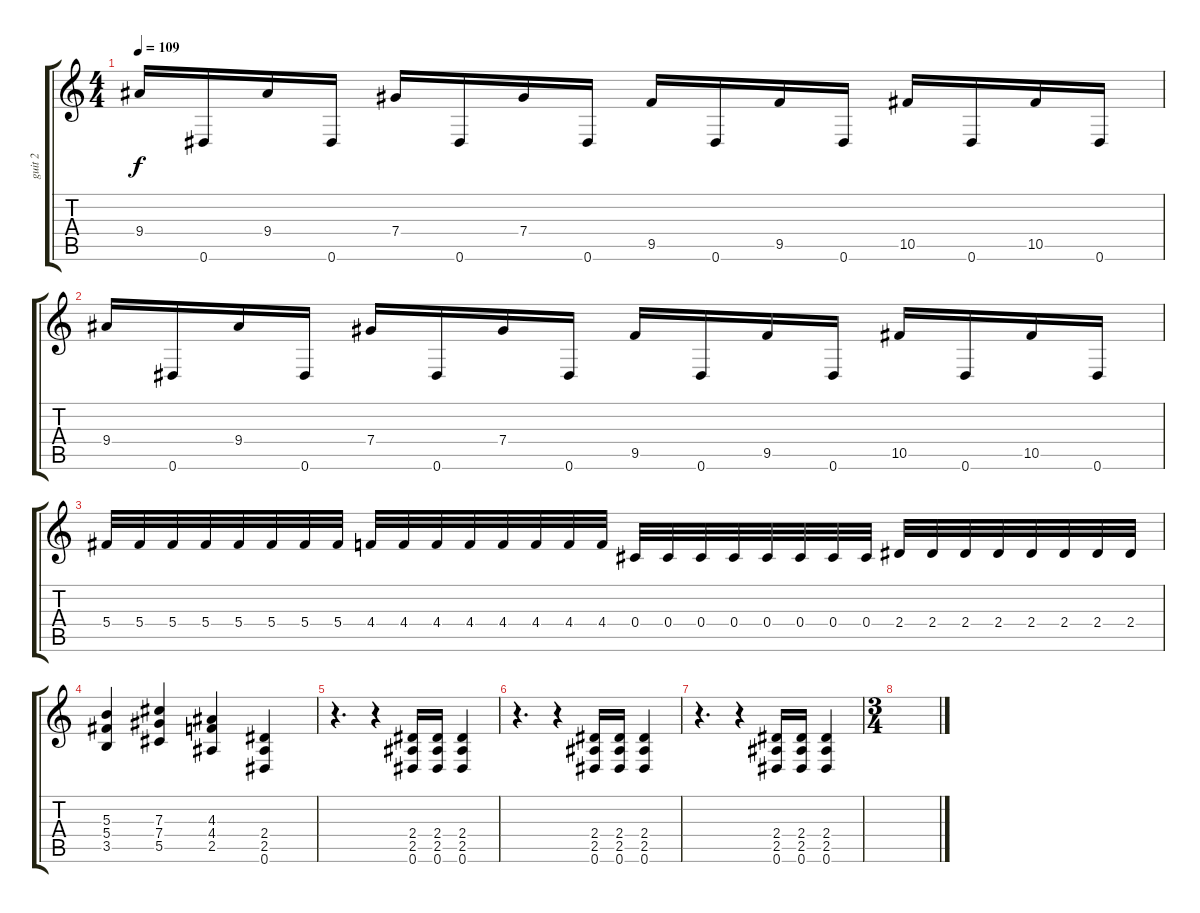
\track ("guit 2" "guit 2") {instrument distortionguitar}
\staff {score tabs}
\tuning (Eb4 Bb3 Gb3 Db3 Ab2 Eb2) {hide}
\ts (4 4)
\tempo 109
\clef g2
\ks c
9.4.16{dy f} 0.6.16 9.4.16 0.6.16 7.4.16 0.6.16 7.4.16 0.6.16 9.5.16 0.6.16 9.5.16 0.6.16 10.5.16 0.6.16 10.5.16 0.6.16 |
9.4.16 0.6.16 9.4.16 0.6.16 7.4.16 0.6.16 7.4.16 0.6.16 9.5.16 0.6.16 9.5.16 0.6.16 10.5.16 0.6.16 10.5.16 0.6.16 |
5.4.32 5.4.32 5.4.32 5.4.32 5.4.32 5.4.32 5.4.32 5.4.32 4.4.32 4.4.32 4.4.32 4.4.32 4.4.32 4.4.32 4.4.32 4.4.32 0.4.32 0.4.32 0.4.32 0.4.32 0.4.32 0.4.32 0.4.32 0.4.32 2.4.32 2.4.32 2.4.32 2.4.32 2.4.32 2.4.32 2.4.32 2.4.32 |
(5.3 5.4 3.5).4 (7.3 7.4 5.5).4 (4.3 4.4 2.5).4 (2.4 2.5 0.6).4 |
r.4{d} r.4 (2.4 2.5 0.6).16 (2.4 2.5 0.6).16 (2.4 2.5 0.6).4 |
r.4{d} r.4 (2.4 2.5 0.6).16 (2.4 2.5 0.6).16 (2.4 2.5 0.6).4 |
r.4{d} r.4 (2.4 2.5 0.6).16 (2.4 2.5 0.6).16 (2.4 2.5 0.6).4 |
\ts (3 4)
